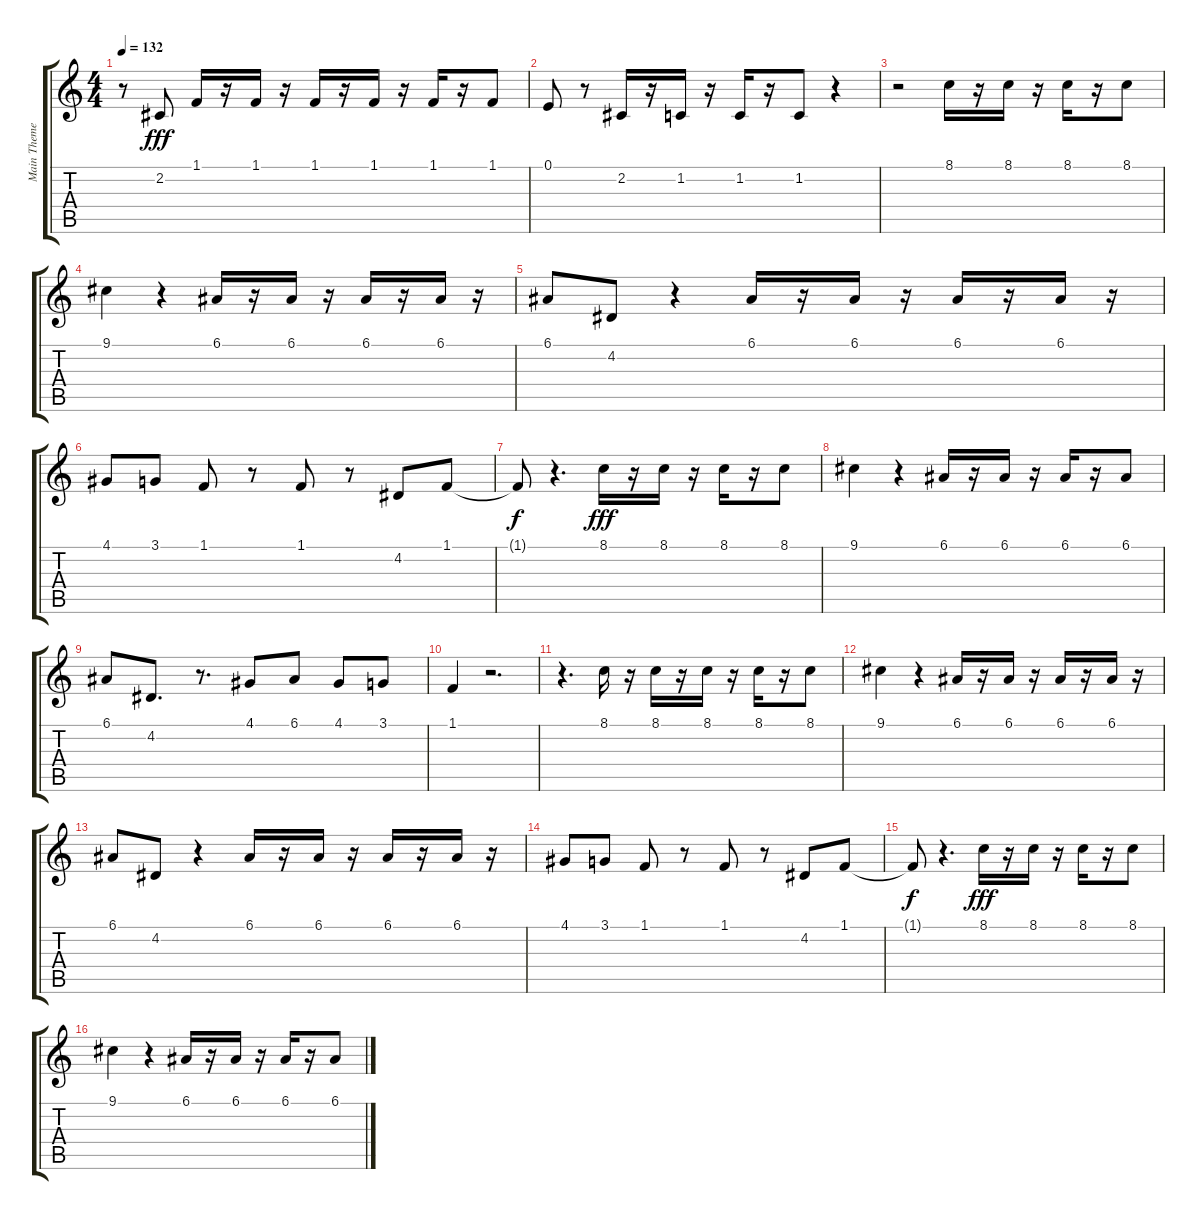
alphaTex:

\track ("Main Theme" "Main Theme") {instrument altosax}
\staff {score tabs}
\tuning (E4 B3 G3 D3 A2 E2) {hide}
\ts (4 4)
\tempo 132
\clef g2
\ks c
r.8{dy fff} 2.2.8 1.1.16 r.16 1.1.16 r.16 1.1.16 r.16 1.1.16 r.16 1.1.16 r.16 1.1.8 |
0.1.8 r.8 2.2.16 r.16 1.2.16 r.16 1.2.16 r.16 1.2.8 r.4 |
r.2 8.1.16 r.16 8.1.16 r.16 8.1.16 r.16 8.1.8 |
9.1.4 r.4 6.1.16 r.16 6.1.16 r.16 6.1.16 r.16 6.1.16 r.16 |
6.1.8 4.2.8 r.4 6.1.16 r.16 6.1.16 r.16 6.1.16 r.16 6.1.16 r.16 |
4.1.8 3.1.8 1.1.8 r.8 1.1.8 r.8 4.2.8 1.1.8 |
1.1{t}.8{dy f} r.4{d} 8.1.16{dy fff} r.16 8.1.16 r.16 8.1.16 r.16 8.1.8 |
9.1.4 r.4 6.1.16 r.16 6.1.16 r.16 6.1.16 r.16 6.1.8 |
6.1.8 4.2.8{d} r.8{d} 4.1.8 6.1.8 4.1.8 3.1.8 |
1.1.4 r.2{d} |
r.4{d} 8.1.16 r.16 8.1.16 r.16 8.1.16 r.16 8.1.16 r.16 8.1.8 |
9.1.4 r.4 6.1.16 r.16 6.1.16 r.16 6.1.16 r.16 6.1.16 r.16 |
6.1.8 4.2.8 r.4 6.1.16 r.16 6.1.16 r.16 6.1.16 r.16 6.1.16 r.16 |
4.1.8 3.1.8 1.1.8 r.8 1.1.8 r.8 4.2.8 1.1.8 |
1.1{t}.8{dy f} r.4{d} 8.1.16{dy fff} r.16 8.1.16 r.16 8.1.16 r.16 8.1.8 |
9.1.4 r.4 6.1.16 r.16 6.1.16 r.16 6.1.16 r.16 6.1.8
